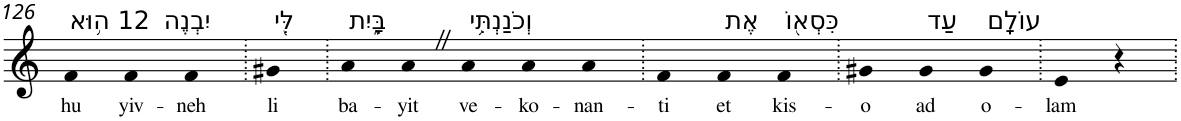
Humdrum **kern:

**kern	**text
*part1	*part1
*staff1	*staff1
*I"Piano	*
*I'Pno	*
!!LO:PB:g=z
*clefG2	*
*k[]	*
=126	=126
!LO:TX:a:t=12 ה֥וּא	!
!	!LO:LY:b
4f	hu
!LO:TX:a:t=יִבְנֶה	!
!	!LO:LY:b
4f	yiv-
!	!LO:LY:b
4f	-neh
=127.	=127.
!LO:TX:a:t=לִּ֖י	!
!	!LO:LY:b
4g#X	li
=128.	=128.
!LO:TX:a:t=בָּ֑יִת	!
!	!LO:LY:b
4a	ba-
!	!LO:LY:b
4aZ	-yit
!LO:TX:a:t=וְכֹנַנְתִּ֥י	!
!	!LO:LY:b
4a	ve-
!	!LO:LY:b
4a	-ko-
!	!LO:LY:b
4a	-nan-
=129.	=129.
!	!LO:LY:b
4f	-ti
!LO:TX:a:t=אֶת	!
!	!LO:LY:b
4f	et
!LO:TX:a:t=כִּסְא֖וֹ	!
!	!LO:LY:b
4f	kis-
=130.	=130.
!	!LO:LY:b
4g#X	-o
!LO:TX:a:t=עַד	!
!	!LO:LY:b
4g#	ad
!LO:TX:a:t=עוֹלָֽם	!
!	!LO:LY:b
4g#	o-
=131.	=131.
!	!LO:LY:b
4e	-lam
4r	.
=.	=.
*-	*-
